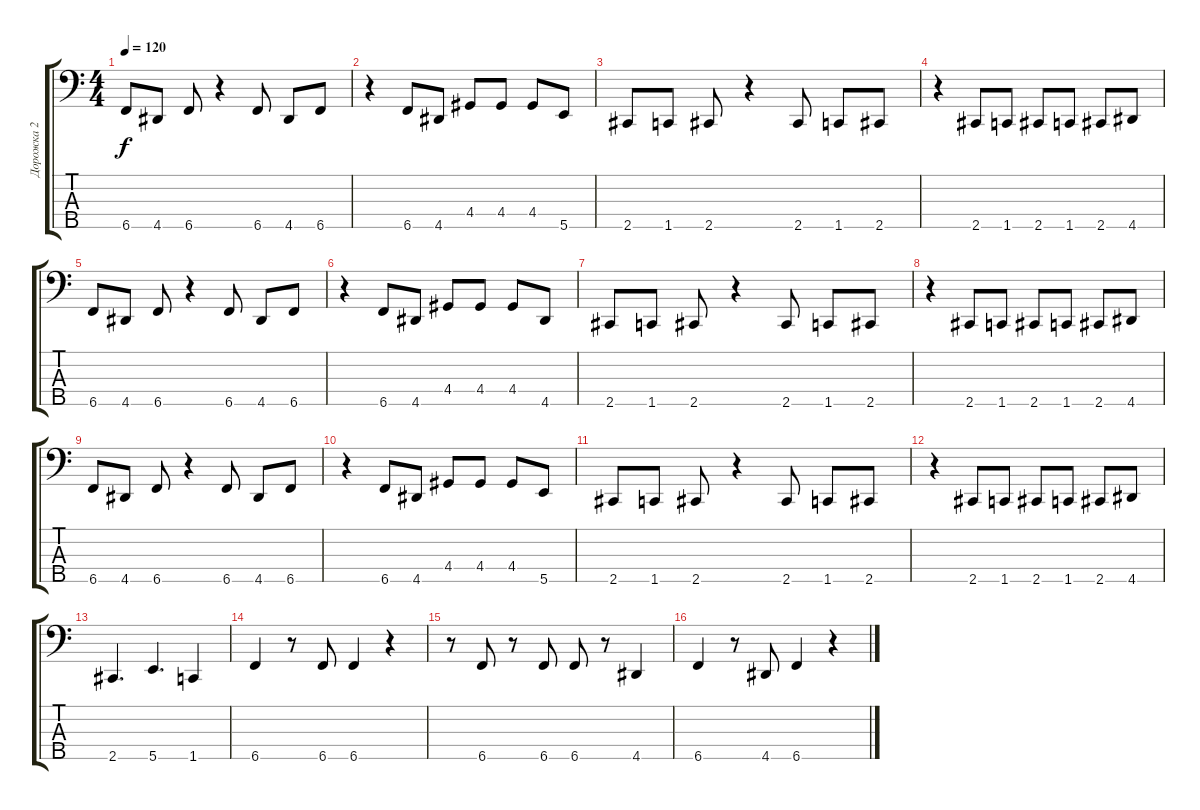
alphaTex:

\track ("Дорожка 2" "Дорожка 2") {instrument electricbassfinger}
\staff {score tabs}
\tuning (G2 D2 A1 E1 B0) {hide}
\ts (4 4)
\tempo 120
\clef f4
\ks c
6.5.8{dy f} 4.5.8 6.5.8 r.4 6.5.8 4.5.8 6.5.8 |
r.4 6.5.8 4.5.8 4.4.8 4.4.8 4.4.8 5.5.8 |
2.5.8 1.5.8 2.5.8 r.4 2.5.8 1.5.8 2.5.8 |
r.4 2.5.8 1.5.8 2.5.8 1.5.8 2.5.8 4.5.8 |
6.5.8 4.5.8 6.5.8 r.4 6.5.8 4.5.8 6.5.8 |
r.4 6.5.8 4.5.8 4.4.8 4.4.8 4.4.8 4.5.8 |
2.5.8 1.5.8 2.5.8 r.4 2.5.8 1.5.8 2.5.8 |
r.4 2.5.8 1.5.8 2.5.8 1.5.8 2.5.8 4.5.8 |
6.5.8 4.5.8 6.5.8 r.4 6.5.8 4.5.8 6.5.8 |
r.4 6.5.8 4.5.8 4.4.8 4.4.8 4.4.8 5.5.8 |
2.5.8 1.5.8 2.5.8 r.4 2.5.8 1.5.8 2.5.8 |
r.4 2.5.8 1.5.8 2.5.8 1.5.8 2.5.8 4.5.8 |
2.5.4{d} 5.5.4{d} 1.5.4 |
6.5.4 r.8 6.5.8 6.5.4 r.4 |
r.8 6.5.8 r.8 6.5.8 6.5.8 r.8 4.5.4 |
6.5.4 r.8 4.5.8 6.5.4 r.4
